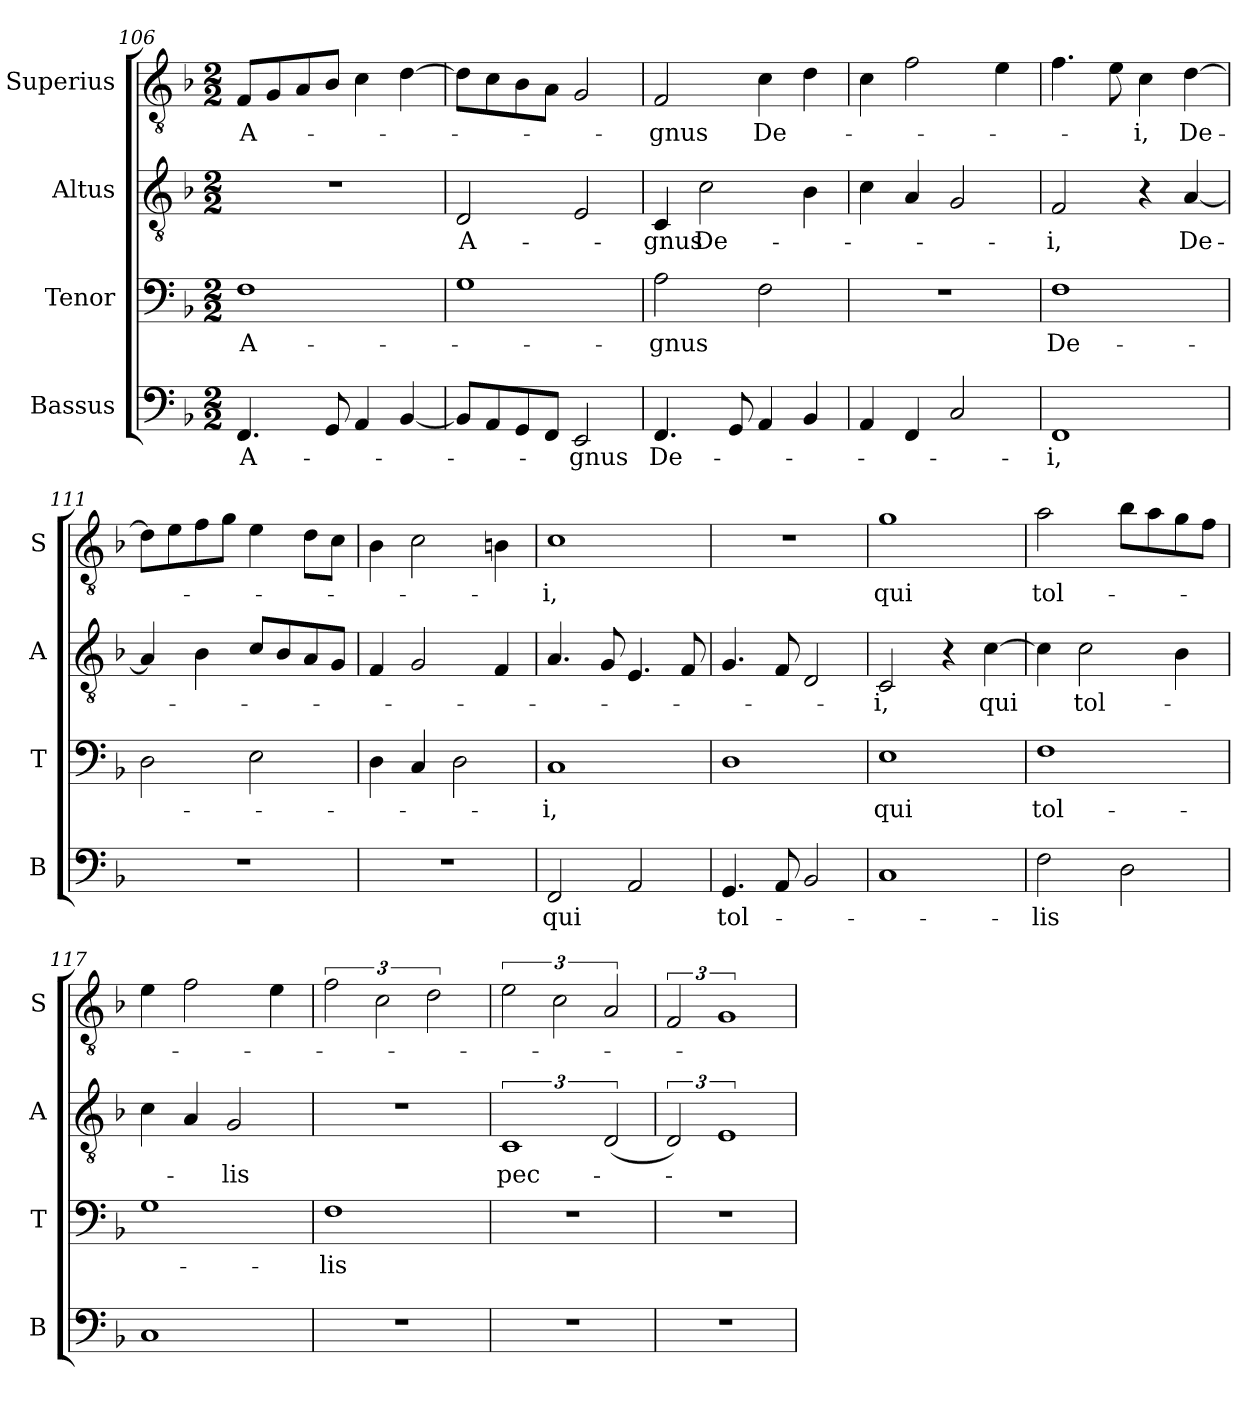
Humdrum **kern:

**kern	**text	**kern	**text	**kern	**text	**kern	**text
*part4	*part4	*part3	*part3	*part2	*part2	*part1	*part1
*staff4	*staff4	*staff3	*staff3	*staff2	*staff2	*staff1	*staff1
*I"Bassus	*	*I"Tenor	*	*I"Altus	*	*I"Superius	*
*I'B	*	*I'T	*	*I'A	*	*I'S	*
*clefF4	*	*clefF4	*	*clefGv2	*	*clefGv2	*
*k[b-]	*	*k[b-]	*	*k[b-]	*	*k[b-]	*
*M2/2	*	*M2/2	*	*M2/2	*	*M2/2	*
=106	=106	=106	=106	=106	=106	=106	=106
!	!LO:LY:i	!	!LO:LY:i	!	!	!	!LO:LY:i
4.FF	A-	1F	A-	1r	.	8FL	A-
.	.	.	.	.	.	8G	.
.	.	.	.	.	.	8A	.
8GG	.	.	.	.	.	8B-J	.
4AA	.	.	.	.	.	4c	.
[4BB-	.	.	.	.	.	[4d	.
=107	=107	=107	=107	=107	=107	=107	=107
!	!	!	!	!	!LO:LY:i	!	!
8BB-L]	.	1G	.	2D	A-	8dL]	.
8AA	.	.	.	.	.	8c	.
8GG	.	.	.	.	.	8B-	.
8FFJ	.	.	.	.	.	8AJ	.
!	!LO:LY:i	!	!	!	!	!	!
2EE	-gnus	.	.	2E	.	2G	.
=108	=108	=108	=108	=108	=108	=108	=108
!	!	!	!LO:LY:i	!	!LO:LY:i	!	!LO:LY:i
4.FF	De-	2A	-gnus	4C	-gnus	2F	-gnus
.	.	.	.	2c	De-	.	.
8GG	.	.	.	.	.	.	.
4AA	.	2F	.	.	.	4c	De-
4BB-	.	.	.	4B-	.	4d	.
=109	=109	=109	=109	=109	=109	=109	=109
4AA	.	1r	.	4c	.	4c	.
4FF	.	.	.	4A	.	2f	.
2C	.	.	.	2G	.	.	.
.	.	.	.	.	.	4e	.
=110	=110	=110	=110	=110	=110	=110	=110
1FF	-i,	1F	De-	2F	-i,	4.f	.
.	.	.	.	.	.	8e	.
.	.	.	.	4r	.	4c	-i,
!	!	!	!	!	!LO:LY:i	!	!LO:LY:i
.	.	.	.	[4A	De-	[4d	De-
=111	=111	=111	=111	=111	=111	=111	=111
1r	.	2D	.	4A]	.	8dL]	.
.	.	.	.	.	.	8e	.
.	.	.	.	4B-	.	8f	.
.	.	.	.	.	.	8gJ	.
.	.	2E	.	8cL	.	4e	.
.	.	.	.	8B-	.	.	.
.	.	.	.	8A	.	8dL	.
.	.	.	.	8GJ	.	8cJ	.
=112	=112	=112	=112	=112	=112	=112	=112
1r	.	4D	.	4F	.	4B-	.
.	.	4C	.	2G	.	2c	.
.	.	2D	.	.	.	.	.
.	.	.	.	4F	.	4Bn	.
=113	=113	=113	=113	=113	=113	=113	=113
!	!	!	!	!	!	!	!LO:LY:i
2FF	qui	1C	-i,	4.A	.	1c	-i,
.	.	.	.	8G	.	.	.
2AA	.	.	.	4.E	.	.	.
.	.	.	.	8F	.	.	.
=114	=114	=114	=114	=114	=114	=114	=114
4.GG	tol-	1D	.	4.G	.	1r	.
8AA	.	.	.	8F	.	.	.
2BB-	.	.	.	2D	.	.	.
=115	=115	=115	=115	=115	=115	=115	=115
!	!	!	!	!	!LO:LY:i	!	!
1C	.	1E	qui	2C	-i,	1g	qui
.	.	.	.	4r	.	.	.
.	.	.	.	[4c	qui	.	.
=116	=116	=116	=116	=116	=116	=116	=116
2F	-lis	1F	tol-	4c]	.	2a	tol-
.	.	.	.	2c	tol-	.	.
2D	.	.	.	.	.	8b-L	.
.	.	.	.	.	.	8a	.
.	.	.	.	4B-	.	8g	.
.	.	.	.	.	.	8fJ	.
=117	=117	=117	=117	=117	=117	=117	=117
1C	.	1G	.	4c	.	4e	.
.	.	.	.	4A	.	2f	.
.	.	.	.	2G	-lis	.	.
.	.	.	.	.	.	4e	.
=118	=118	=118	=118	=118	=118	=118	=118
1r	.	1F	-lis	1r	.	3f	.
.	.	.	.	.	.	3c	.
.	.	.	.	.	.	3d	.
=119	=119	=119	=119	=119	=119	=119	=119
1r	.	1r	.	3%2C	pec-	3e	.
.	.	.	.	.	.	3c	.
.	.	.	.	(3D	.	3A	.
=120	=120	=120	=120	=120	=120	=120	=120
1r	.	1r	.	3D)	.	3F	.
.	.	.	.	3%2E	.	3%2G	.
=	=	=	=	=	=	=	=
*-	*-	*-	*-	*-	*-	*-	*-
